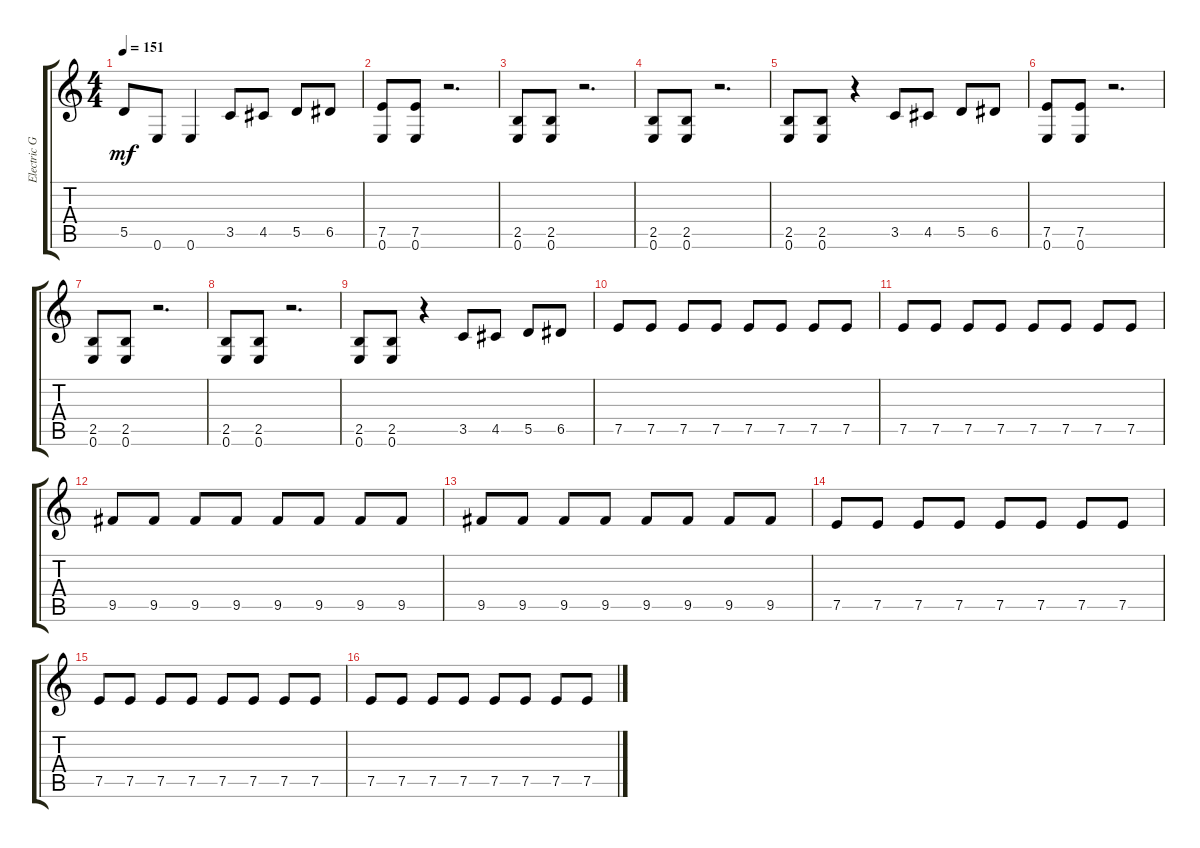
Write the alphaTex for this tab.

\track ("Electric Guitar" "Electric G") {instrument overdrivenguitar}
\staff {score tabs}
\tuning (E4 B3 G3 D3 A2 E2) {hide}
\ts (4 4)
\tempo 151
\clef g2
\ks c
5.5.8{dy mf} 0.6.8 0.6.4 3.5.8 4.5.8 5.5.8 6.5.8 |
(7.5 0.6).8 (7.5 0.6).8 r.2{d} |
(2.5 0.6).8 (2.5 0.6).8 r.2{d} |
(2.5 0.6).8 (2.5 0.6).8 r.2{d} |
(2.5 0.6).8 (2.5 0.6).8 r.4 3.5.8 4.5.8 5.5.8 6.5.8 |
(7.5 0.6).8 (7.5 0.6).8 r.2{d} |
(2.5 0.6).8 (2.5 0.6).8 r.2{d} |
(2.5 0.6).8 (2.5 0.6).8 r.2{d} |
(2.5 0.6).8 (2.5 0.6).8 r.4 3.5.8 4.5.8 5.5.8 6.5.8 |
7.5.8 7.5.8 7.5.8 7.5.8 7.5.8 7.5.8 7.5.8 7.5.8 |
7.5.8 7.5.8 7.5.8 7.5.8 7.5.8 7.5.8 7.5.8 7.5.8 |
9.5.8 9.5.8 9.5.8 9.5.8 9.5.8 9.5.8 9.5.8 9.5.8 |
9.5.8 9.5.8 9.5.8 9.5.8 9.5.8 9.5.8 9.5.8 9.5.8 |
7.5.8 7.5.8 7.5.8 7.5.8 7.5.8 7.5.8 7.5.8 7.5.8 |
7.5.8 7.5.8 7.5.8 7.5.8 7.5.8 7.5.8 7.5.8 7.5.8 |
7.5.8 7.5.8 7.5.8 7.5.8 7.5.8 7.5.8 7.5.8 7.5.8
